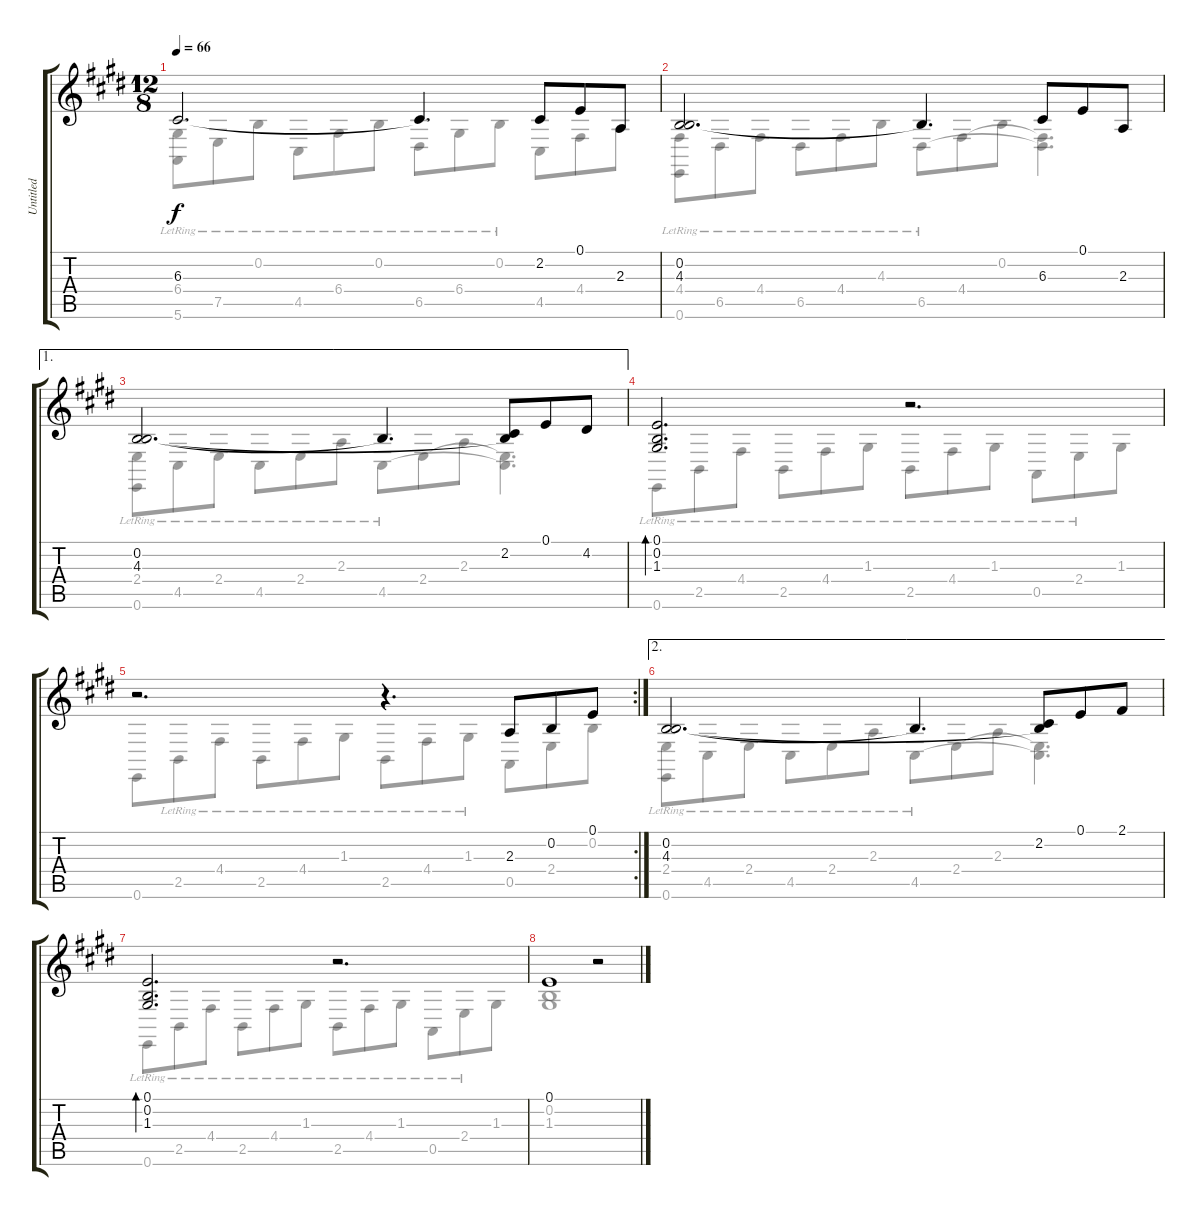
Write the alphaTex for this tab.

\track ("Untitled" "Untitled") {instrument brightacousticpiano}
\staff {score tabs}
\tuning (E4 B3 G3 D3 A2 E2) {hide}
\voice
\ts (12 8)
\tempo 66
\clef g2
\ks c#minor
6.3.2{d dy f} 6.3{t}.4{d} 2.2.8 0.1.8 2.3.8 |
(0.2 4.3).2{d} 0.2{t}.4{d} 6.3.8 0.1.8 2.3.8 |
\ae 1
(0.2 4.3).2{d} 0.2{t}.4{d} (2.2 4.3{t}).8 0.1.8 4.2.8 |
(0.1 0.2 1.3).2{d bd 30} r.2{d} |
\rc 2
r.2{d} r.4{d} 2.3.8 0.2.8 0.1.8 |
\ae 2
(0.2 4.3).2{d} 0.2{t}.4{d} (2.2 4.3{t}).8 0.1.8 2.1.8 |
(0.1 0.2 1.3).2{d bd 30} r.2{d} |
0.1.1 r.2
\voice
\clef g2
\ottava regular
\simile none
\ks c#minor
(6.4{lr} 5.6{lr}).8{dy f} 7.5{lr}.8 0.2{lr}.8 4.5{lr}.8 6.4{lr}.8 0.2{lr}.8 6.5{lr}.8 6.4{lr}.8 0.2{lr}.8 4.5.8 4.4.8 2.3.8 |
(4.4{lr} 0.6{lr}).8 6.5{lr}.8 4.4{lr}.8 6.5{lr}.8 4.4{lr}.8 4.3{lr}.8 6.5{lr}.8 4.4.8 0.2.8 (4.4{t} 6.5{t}).4{d} |
(2.4{lr} 0.6{lr}).8 4.5{lr}.8 2.4{lr}.8 4.5{lr}.8 2.4{lr}.8 2.3{lr}.8 4.5{lr}.8 2.4.8 2.3.8 (2.4{t} 4.5{t}).4{d} |
0.6{lr}.8 2.5{lr}.8 4.4{lr}.8 2.5{lr}.8 4.4{lr}.8 1.3{lr}.8 2.5{lr}.8 4.4{lr}.8 1.3{lr}.8 0.5{lr}.8 2.4{lr}.8 1.3.8 |
0.6.8 2.5{lr}.8 4.4{lr}.8 2.5{lr}.8 4.4{lr}.8 1.3{lr}.8 2.5{lr}.8 4.4{lr}.8 1.3{lr}.8 0.5.8 2.4.8 0.2.8 |
(2.4{lr} 0.6{lr}).8 4.5{lr}.8 2.4{lr}.8 4.5{lr}.8 2.4{lr}.8 2.3{lr}.8 4.5{lr}.8 2.4.8 2.3.8 (2.4{t} 4.5{t}).4{d} |
0.6{lr}.8 2.5{lr}.8 4.4{lr}.8 2.5{lr}.8 4.4{lr}.8 1.3{lr}.8 2.5{lr}.8 4.4{lr}.8 1.3{lr}.8 0.5{lr}.8 2.4{lr}.8 1.3.8 |
(0.2 1.3).1 r.2
